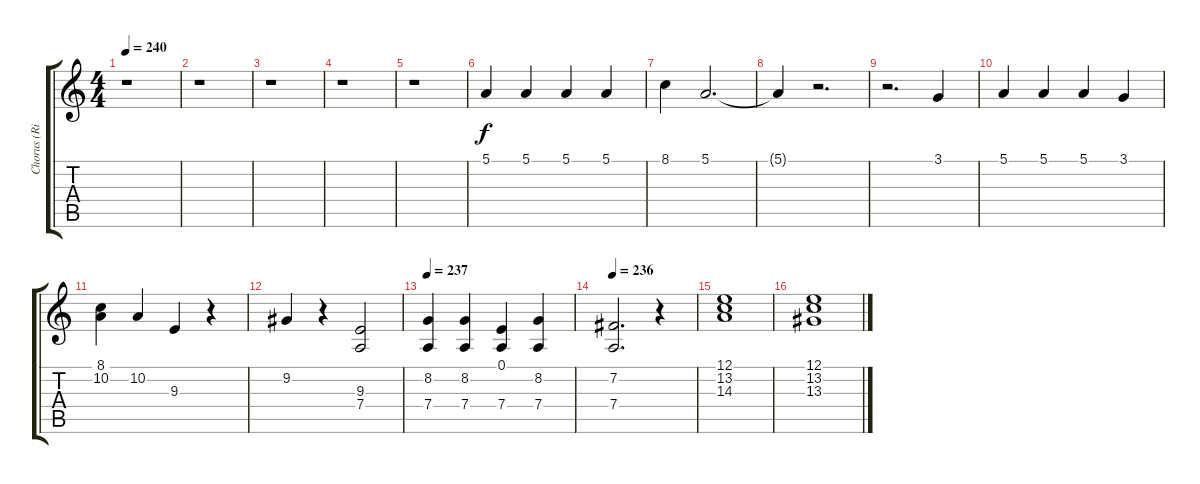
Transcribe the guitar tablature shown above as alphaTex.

\track ("Chorus (Right)" "Chorus (Ri") {instrument synthvoice}
\staff {score tabs}
\tuning (E4 B3 G3 D3 A2 E2) {hide}
\ts (4 4)
\tempo 240
\clef g2
\ks c
r.1{dy f} |
r.1 |
r.1 |
r.1 |
r.1 |
5.1.4 5.1.4 5.1.4 5.1.4 |
8.1.4 5.1.2{d} |
5.1{t}.4 r.2{d} |
r.2{d} 3.1.4 |
5.1.4 5.1.4 5.1.4 3.1.4 |
(8.1 10.2).4 10.2.4 9.3.4 r.4 |
9.2.4 r.4 (9.3 7.4).2 |
\tempo 237
(8.2 7.4).4 (8.2 7.4).4 (0.1 7.4).4 (8.2 7.4).4 |
\tempo 236
(7.2 7.4).2{d} r.4 |
(12.1 13.2 14.3).1{balance 8} |
(12.1 13.2 13.3).1
